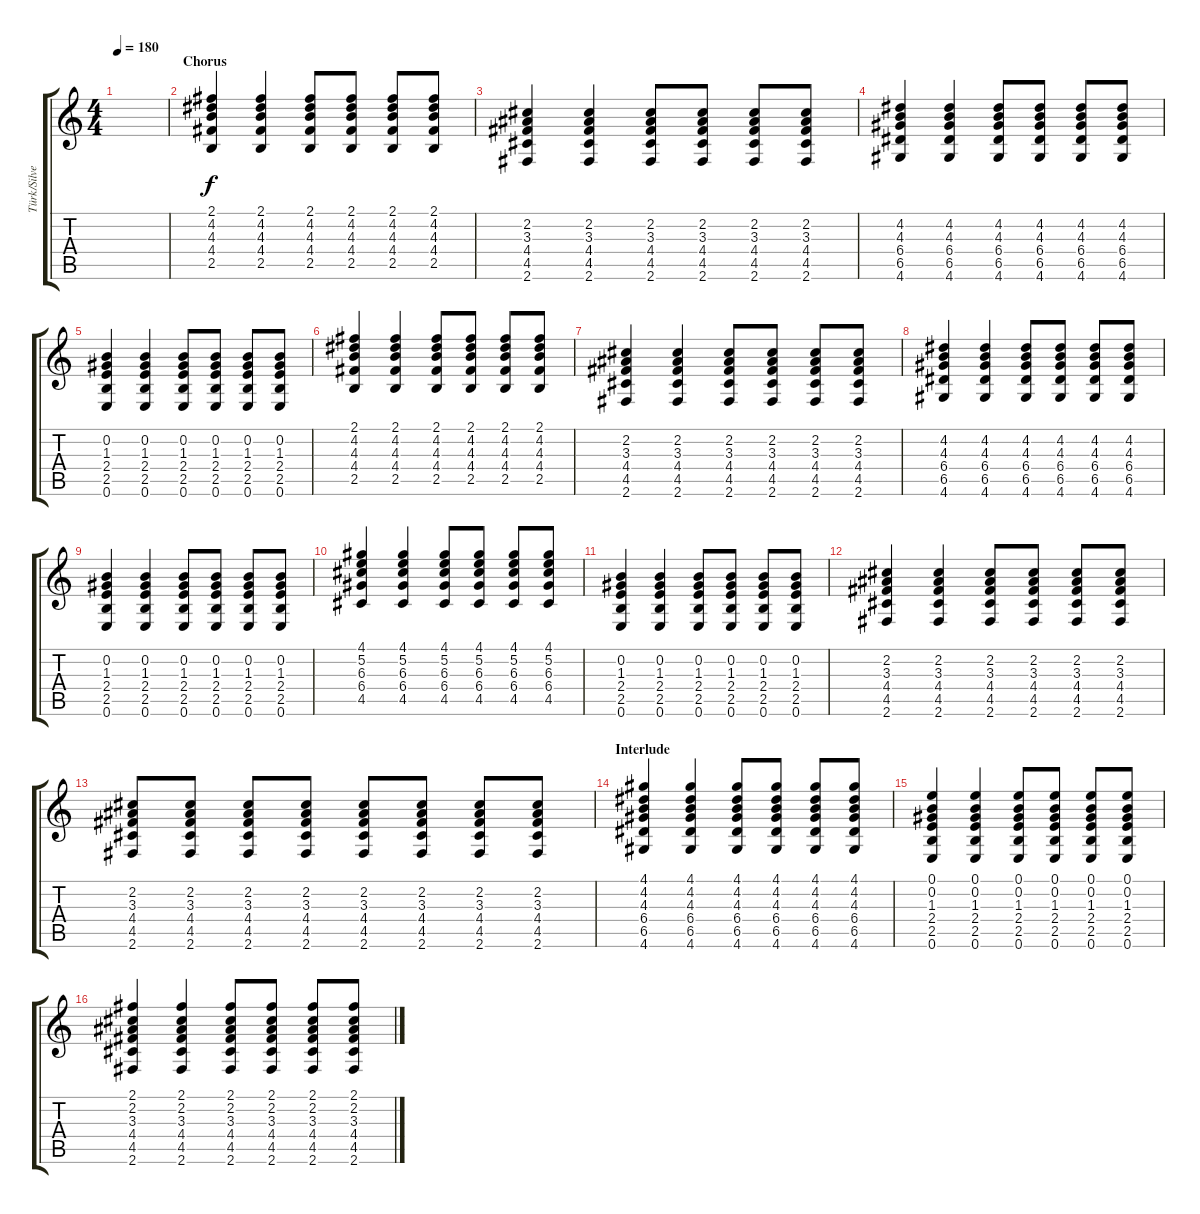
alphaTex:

\track ("Türk/Silver 3" "Türk/Silve") {instrument acousticguitarsteel}
\staff {score tabs}
\tuning (E4 B3 G3 D3 A2 E2) {hide}
\ts (4 4)
\tempo 180
\clef g2
\ks c
|
\section ("" "Chorus")
(2.1 4.2 4.3 4.4 2.5).4 (2.1 4.2 4.3 4.4 2.5).4 (2.1 4.2 4.3 4.4 2.5).8 (2.1 4.2 4.3 4.4 2.5).8 (2.1 4.2 4.3 4.4 2.5).8 (2.1 4.2 4.3 4.4 2.5).8 |
(2.2 3.3 4.4 4.5 2.6).4 (2.2 3.3 4.4 4.5 2.6).4 (2.2 3.3 4.4 4.5 2.6).8 (2.2 3.3 4.4 4.5 2.6).8 (2.2 3.3 4.4 4.5 2.6).8 (2.2 3.3 4.4 4.5 2.6).8 |
(4.2 4.3 6.4 6.5 4.6).4 (4.2 4.3 6.4 6.5 4.6).4 (4.2 4.3 6.4 6.5 4.6).8 (4.2 4.3 6.4 6.5 4.6).8 (4.2 4.3 6.4 6.5 4.6).8 (4.2 4.3 6.4 6.5 4.6).8 |
(0.2 1.3 2.4 2.5 0.6).4 (0.2 1.3 2.4 2.5 0.6).4 (0.2 1.3 2.4 2.5 0.6).8 (0.2 1.3 2.4 2.5 0.6).8 (0.2 1.3 2.4 2.5 0.6).8 (0.2 1.3 2.4 2.5 0.6).8 |
(2.1 4.2 4.3 4.4 2.5).4 (2.1 4.2 4.3 4.4 2.5).4 (2.1 4.2 4.3 4.4 2.5).8 (2.1 4.2 4.3 4.4 2.5).8 (2.1 4.2 4.3 4.4 2.5).8 (2.1 4.2 4.3 4.4 2.5).8 |
(2.2 3.3 4.4 4.5 2.6).4 (2.2 3.3 4.4 4.5 2.6).4 (2.2 3.3 4.4 4.5 2.6).8 (2.2 3.3 4.4 4.5 2.6).8 (2.2 3.3 4.4 4.5 2.6).8 (2.2 3.3 4.4 4.5 2.6).8 |
(4.2 4.3 6.4 6.5 4.6).4 (4.2 4.3 6.4 6.5 4.6).4 (4.2 4.3 6.4 6.5 4.6).8 (4.2 4.3 6.4 6.5 4.6).8 (4.2 4.3 6.4 6.5 4.6).8 (4.2 4.3 6.4 6.5 4.6).8 |
(0.2 1.3 2.4 2.5 0.6).4 (0.2 1.3 2.4 2.5 0.6).4 (0.2 1.3 2.4 2.5 0.6).8 (0.2 1.3 2.4 2.5 0.6).8 (0.2 1.3 2.4 2.5 0.6).8 (0.2 1.3 2.4 2.5 0.6).8 |
(4.1 5.2 6.3 6.4 4.5).4 (4.1 5.2 6.3 6.4 4.5).4 (4.1 5.2 6.3 6.4 4.5).8 (4.1 5.2 6.3 6.4 4.5).8 (4.1 5.2 6.3 6.4 4.5).8 (4.1 5.2 6.3 6.4 4.5).8 |
(0.2 1.3 2.4 2.5 0.6).4 (0.2 1.3 2.4 2.5 0.6).4 (0.2 1.3 2.4 2.5 0.6).8 (0.2 1.3 2.4 2.5 0.6).8 (0.2 1.3 2.4 2.5 0.6).8 (0.2 1.3 2.4 2.5 0.6).8 |
(2.2 3.3 4.4 4.5 2.6).4 (2.2 3.3 4.4 4.5 2.6).4 (2.2 3.3 4.4 4.5 2.6).8 (2.2 3.3 4.4 4.5 2.6).8 (2.2 3.3 4.4 4.5 2.6).8 (2.2 3.3 4.4 4.5 2.6).8 |
(2.2 3.3 4.4 4.5 2.6).8 (2.2 3.3 4.4 4.5 2.6).8 (2.2 3.3 4.4 4.5 2.6).8 (2.2 3.3 4.4 4.5 2.6).8 (2.2 3.3 4.4 4.5 2.6).8 (2.2 3.3 4.4 4.5 2.6).8 (2.2 3.3 4.4 4.5 2.6).8 (2.2 3.3 4.4 4.5 2.6).8 |
\section ("" "Interlude")
(4.1 4.2 4.3 6.4 6.5 4.6).4 (4.1 4.2 4.3 6.4 6.5 4.6).4 (4.1 4.2 4.3 6.4 6.5 4.6).8 (4.1 4.2 4.3 6.4 6.5 4.6).8 (4.1 4.2 4.3 6.4 6.5 4.6).8 (4.1 4.2 4.3 6.4 6.5 4.6).8 |
(0.1 0.2 1.3 2.4 2.5 0.6).4 (0.1 0.2 1.3 2.4 2.5 0.6).4 (0.1 0.2 1.3 2.4 2.5 0.6).8 (0.1 0.2 1.3 2.4 2.5 0.6).8 (0.1 0.2 1.3 2.4 2.5 0.6).8 (0.1 0.2 1.3 2.4 2.5 0.6).8 |
(2.1 2.2 3.3 4.4 4.5 2.6).4 (2.1 2.2 3.3 4.4 4.5 2.6).4 (2.1 2.2 3.3 4.4 4.5 2.6).8 (2.1 2.2 3.3 4.4 4.5 2.6).8 (2.1 2.2 3.3 4.4 4.5 2.6).8 (2.1 2.2 3.3 4.4 4.5 2.6).8
